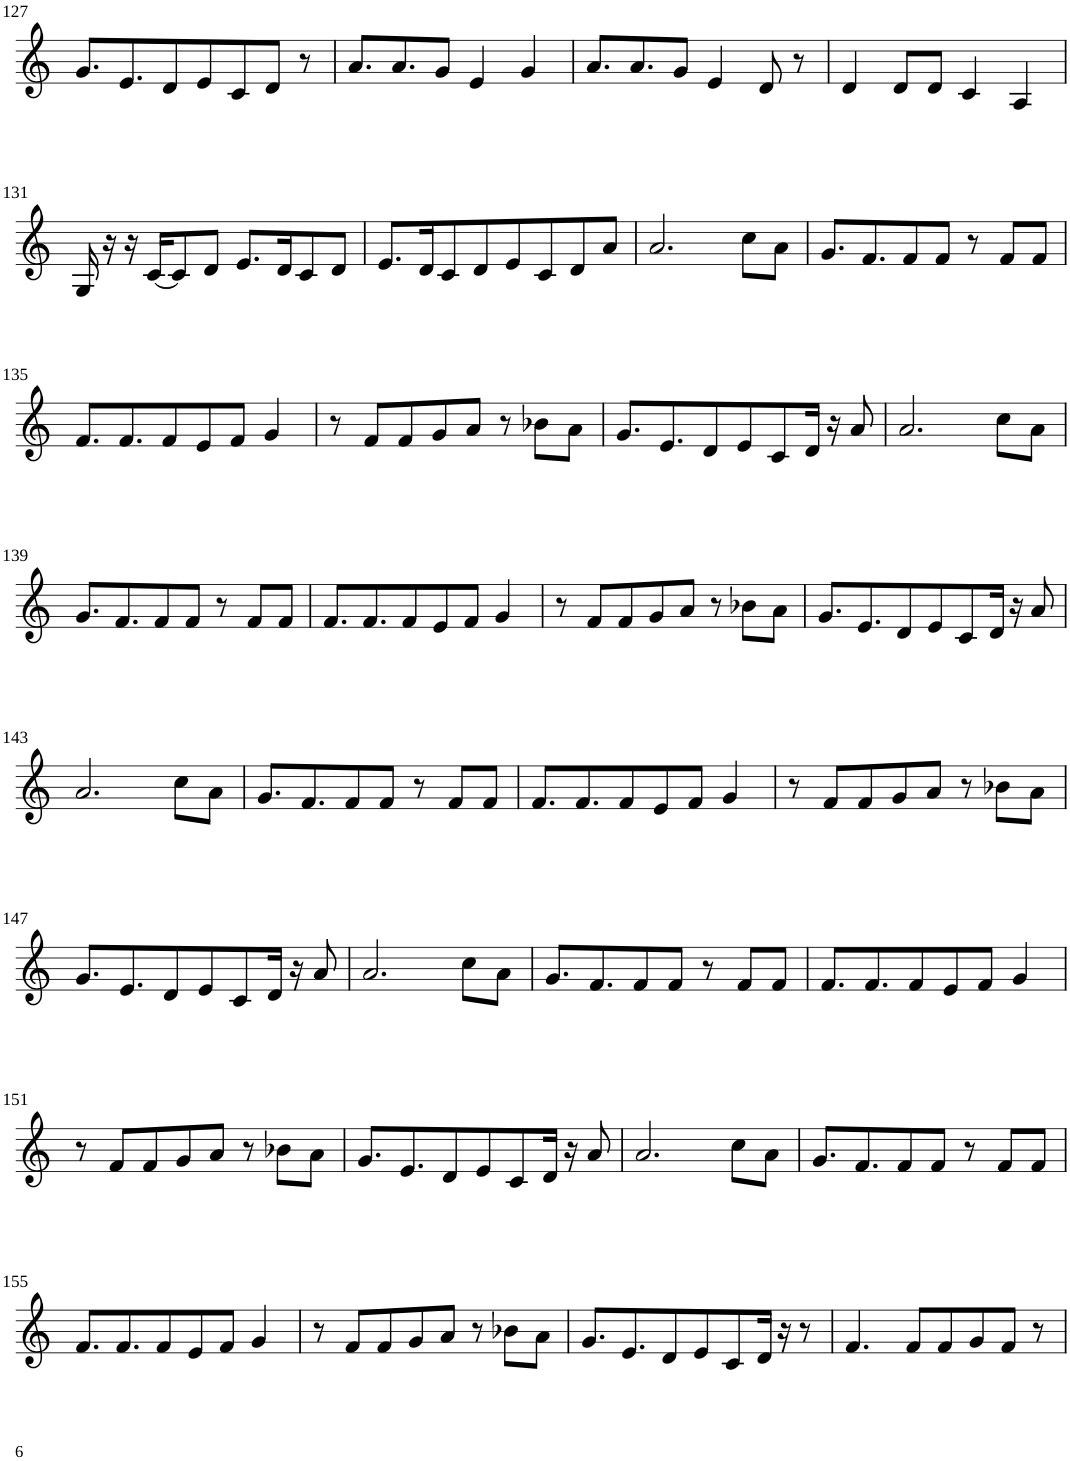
**kern
*part1
*staff1
*I"Violin
!!LO:PB:g=z
*clefG2
*k[]
*C:
*M8/8
=127
8.g/L
8.e/
8d/
8e/
8c/
8d/J
8r
=128
8.a/L
8.a/
8g/J
4e/
4g/
=129
8.a/L
8.a/
8g/J
4e/
8d/
8r
=130
4d/
8d/L
8d/J
4c/
4A/
!!LO:LB:g=z
=131
16G/
16r
16r
[16c/KL
8c/]
8d/J
8.e/L
16d/K
8c/
8d/J
=132
8.e/L
16d/K
8c/
8d/
8e/
8c/
8d/
8a/J
=133
2.a/
8cc\L
8a\J
=134
8.g/L
8.f/
8f/
8f/J
8r
8f/L
8f/J
!!LO:LB:g=z
=135
8.f/L
8.f/
8f/
8e/
8f/J
4g/
=136
8r
8f/L
8f/
8g/
8a/J
8r
8b-X\L
8a\J
=137
8.g/L
8.e/
8d/
8e/
8c/
16d/Jk
16r
8a/
=138
2.a/
8cc\L
8a\J
!!LO:LB:g=z
=139
8.g/L
8.f/
8f/
8f/J
8r
8f/L
8f/J
=140
8.f/L
8.f/
8f/
8e/
8f/J
4g/
=141
8r
8f/L
8f/
8g/
8a/J
8r
8b-X\L
8a\J
=142
8.g/L
8.e/
8d/
8e/
8c/
16d/Jk
16r
8a/
!!LO:LB:g=z
=143
2.a/
8cc\L
8a\J
=144
8.g/L
8.f/
8f/
8f/J
8r
8f/L
8f/J
=145
8.f/L
8.f/
8f/
8e/
8f/J
4g/
=146
8r
8f/L
8f/
8g/
8a/J
8r
8b-X\L
8a\J
!!LO:LB:g=z
=147
8.g/L
8.e/
8d/
8e/
8c/
16d/Jk
16r
8a/
=148
2.a/
8cc\L
8a\J
=149
8.g/L
8.f/
8f/
8f/J
8r
8f/L
8f/J
=150
8.f/L
8.f/
8f/
8e/
8f/J
4g/
!!LO:LB:g=z
=151
8r
8f/L
8f/
8g/
8a/J
8r
8b-X\L
8a\J
=152
8.g/L
8.e/
8d/
8e/
8c/
16d/Jk
16r
8a/
=153
2.a/
8cc\L
8a\J
=154
8.g/L
8.f/
8f/
8f/J
8r
8f/L
8f/J
!!LO:LB:g=z
=155
8.f/L
8.f/
8f/
8e/
8f/J
4g/
=156
8r
8f/L
8f/
8g/
8a/J
8r
8b-X\L
8a\J
=157
8.g/L
8.e/
8d/
8e/
8c/
16d/Jk
16r
8r
=158
4.f/
8f/L
8f/
8g/
8f/J
8r
=
*-
